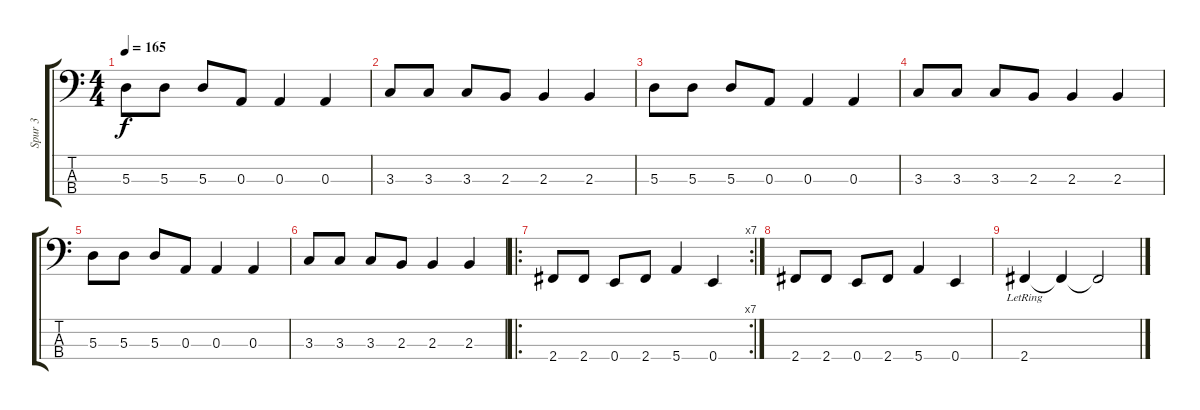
\track ("Spur 3" "Spur 3") {instrument electricbassfinger}
\staff {score tabs}
\tuning (G2 D2 A1 E1) {hide}
\ts (4 4)
\tempo 165
\clef f4
\ks c
5.3.8{dy f} 5.3.8 5.3.8 0.3.8 0.3.4 0.3.4 |
3.3.8 3.3.8 3.3.8 2.3.8 2.3.4 2.3.4 |
5.3.8 5.3.8 5.3.8 0.3.8 0.3.4 0.3.4 |
3.3.8 3.3.8 3.3.8 2.3.8 2.3.4 2.3.4 |
5.3.8 5.3.8 5.3.8 0.3.8 0.3.4 0.3.4 |
3.3.8 3.3.8 3.3.8 2.3.8 2.3.4 2.3.4 |
\ro
\rc 7
2.4.8 2.4.8 0.4.8 2.4.8 5.4.4 0.4.4 |
2.4.8 2.4.8 0.4.8 2.4.8 5.4.4 0.4.4 |
2.4{lr}.4 2.4{t}.4{volume 7} 2.4{t}.2
